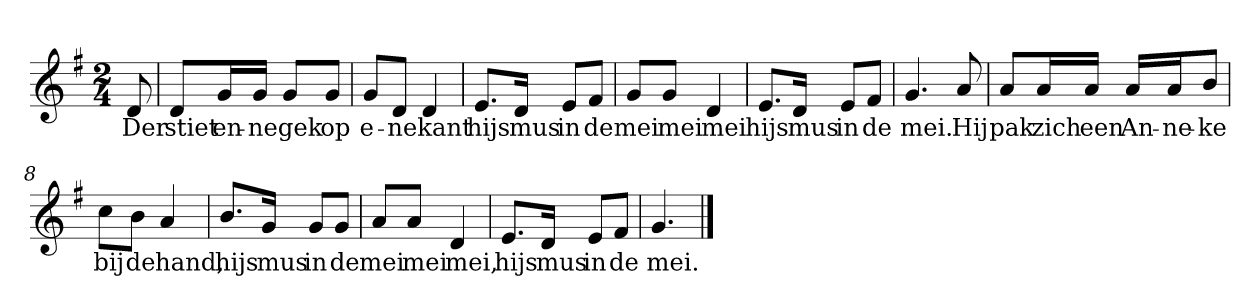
**kern	**text
*part1	*part1
*staff1	*staff1
*clefG2	*
*k[f#]	*
*G:	*
*M2/4	*
*MM120	*
=	=
8d	Der
=1	=1
8d/L	stiet
16g/L	en-
16g/JJ	-ne
8g/L	gek
8g/J	op
=2	=2
8g/L	e-
8d/J	-ne
4d	kant
=3	=3
8.e/L	hijs
16d/Jk	mus
8e/L	in
8f#/J	de
=4	=4
8g/L	mei
8g/J	mei
4d	mei
=5	=5
8.e/L	hijs
16d/Jk	mus
8e/L	in
8f#/J	de
=6	=6
4.g	mei.
8a	Hij
=7	=7
8a/L	pak
16a/L	zich
16a/JJ	een
16a/LL	An-
16a/J	-ne-
8b/J	-ke
=8	=8
8cc\L	bij
8b\J	de
4a	hand,
=9	=9
8.b/L	hijs
16g/Jk	mus
8g/L	in
8g/J	de
=10	=10
8a/L	mei
8a/J	mei
4d	mei,
=11	=11
8.e/L	hijs
16d/Jk	mus
8e/L	in
8f#/J	de
=12	=12
4.g	mei.
==	==
*-	*-
